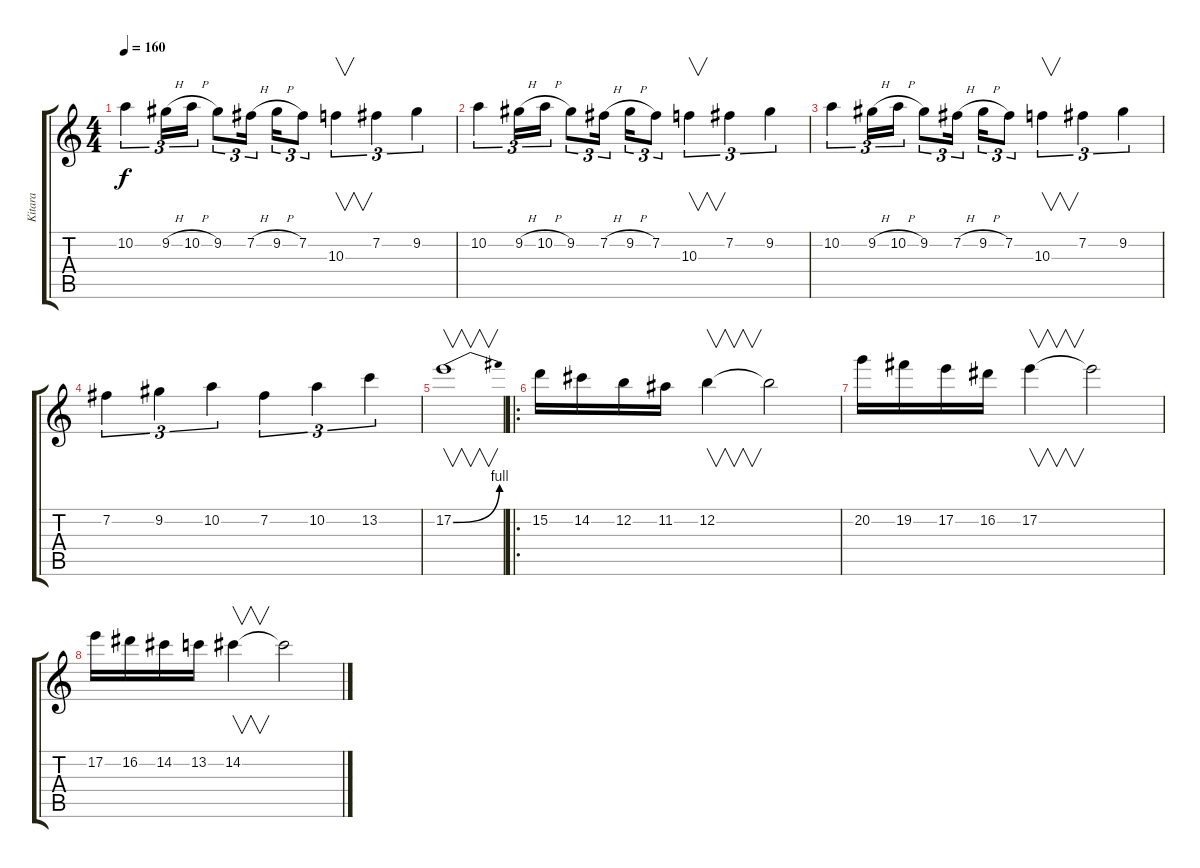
\track ("Kitara" "Kitara") {instrument distortionguitar}
\staff {score tabs}
\tuning (E4 B3 G3 D3 A2 E2) {hide}
\ts (4 4)
\tempo 160
\clef g2
\ks c
10.2.4{tu (3 2) dy f} 9.2{h}.16{tu (3 2)} 10.2{h}.16{tu (3 2)} 9.2.8{tu (3 2)} 7.2{h}.16{tu (3 2)} 9.2{h}.16{tu (3 2)} 7.2.8{tu (3 2)} 10.3.4{v tu (3 2)} 7.2.4{tu (3 2)} 9.2.4{tu (3 2)} |
10.2.4{tu (3 2)} 9.2{h}.16{tu (3 2)} 10.2{h}.16{tu (3 2)} 9.2.8{tu (3 2)} 7.2{h}.16{tu (3 2)} 9.2{h}.16{tu (3 2)} 7.2.8{tu (3 2)} 10.3.4{v tu (3 2)} 7.2.4{tu (3 2)} 9.2.4{tu (3 2)} |
10.2.4{tu (3 2)} 9.2{h}.16{tu (3 2)} 10.2{h}.16{tu (3 2)} 9.2.8{tu (3 2)} 7.2{h}.16{tu (3 2)} 9.2{h}.16{tu (3 2)} 7.2.8{tu (3 2)} 10.3.4{v tu (3 2)} 7.2.4{tu (3 2)} 9.2.4{tu (3 2)} |
7.2.4{tu (3 2)} 9.2.4{tu (3 2)} 10.2.4{tu (3 2)} 7.2.4{tu (3 2)} 10.2.4{tu (3 2)} 13.2.4{tu (3 2)} |
17.2{be (bend 0 0 60 4)}.1{v} |
\ro
15.2.16 14.2.16 12.2.16 11.2.16 12.2.4{v} 12.2{t}.2 |
20.2.16 19.2.16 17.2.16 16.2.16 17.2.4{v} 17.2{t}.2 |
17.2.16 16.2.16 14.2.16 13.2.16 14.2.4{v} 14.2{t}.2
